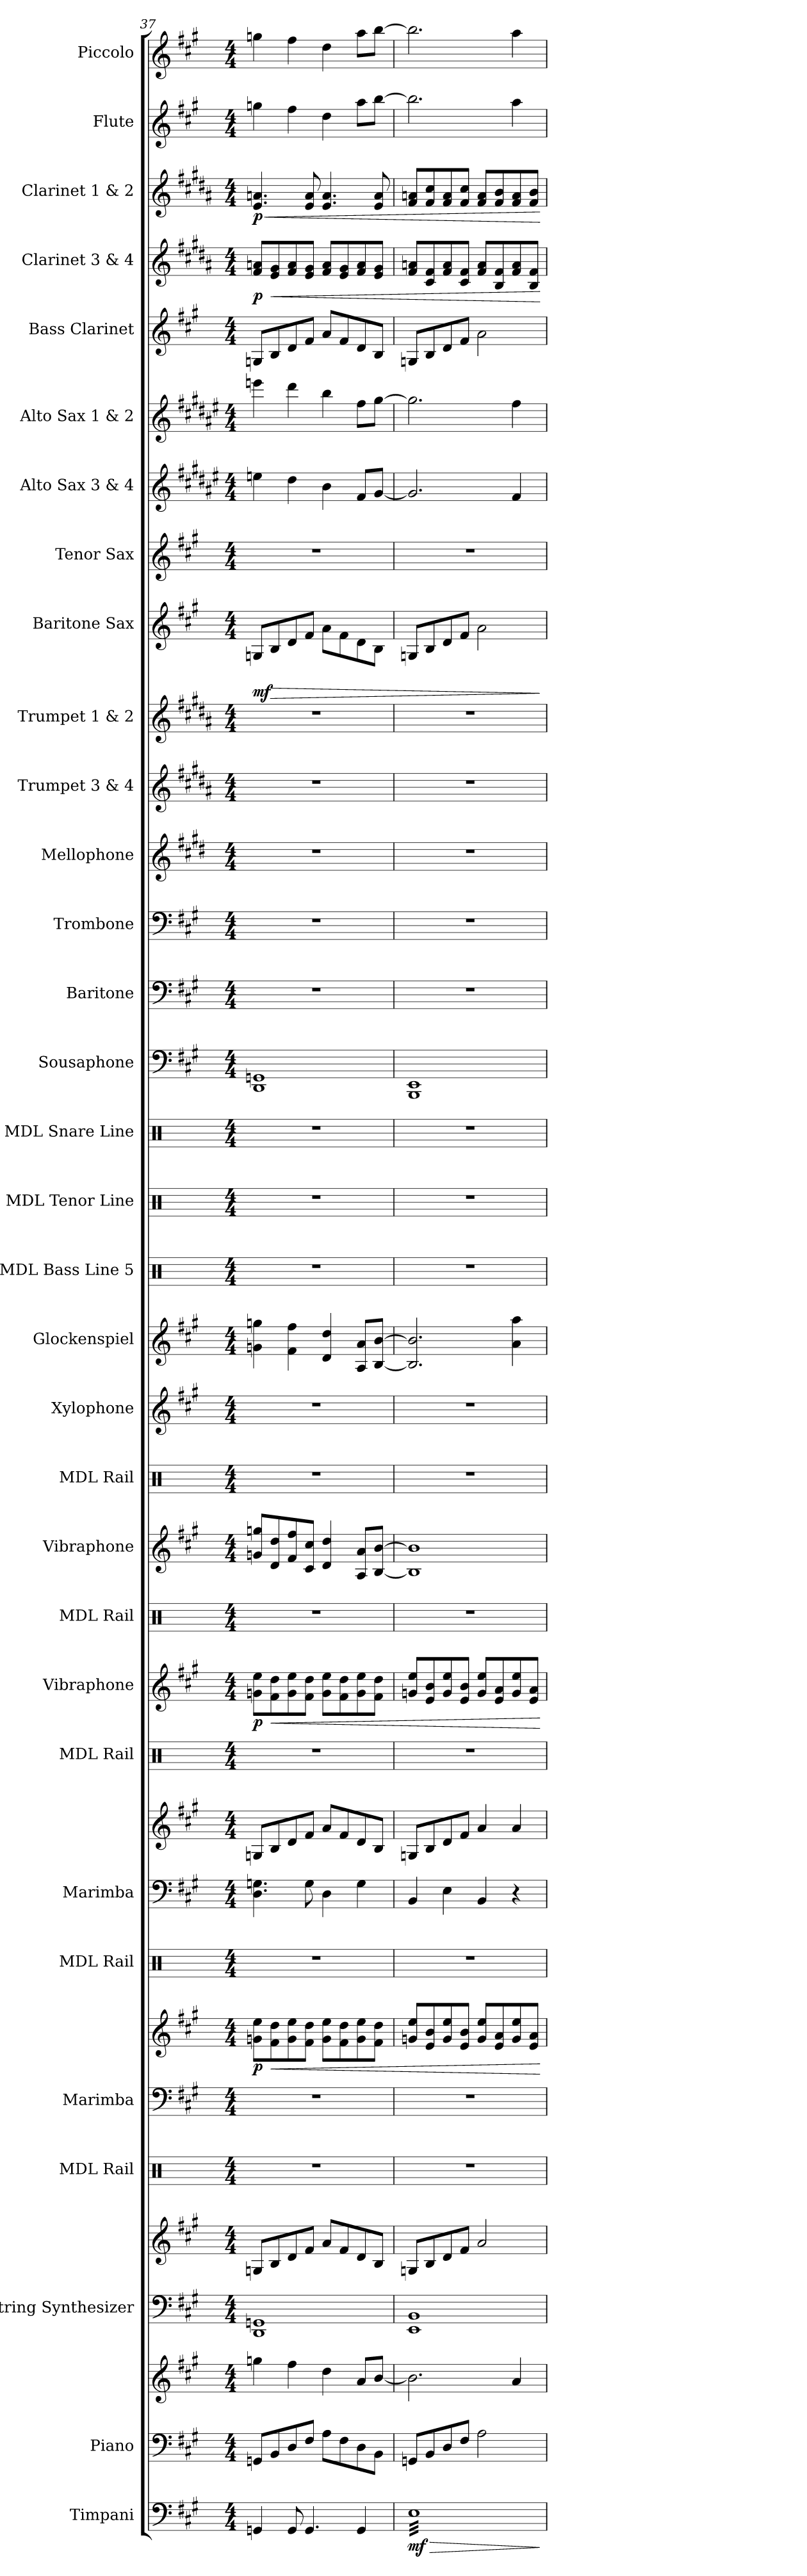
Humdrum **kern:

**kern	**dynam	**kern	**kern	**kern	**kern	**kern	**kern	**kern	**dynam	**kern	**kern	**kern	**kern	**kern	**dynam	**kern	**kern	**kern	**kern	**kern	**kern	**kern	**kern	**kern	**kern	**kern	**kern	**kern	**kern	**kern	**dynam	**kern	**kern	**kern	**kern	**kern	**dynam	**kern	**dynam	**kern	**kern
*part32	*part32	*part31	*part31	*part30	*part30	*part29	*part28	*part28	*part28	*part27	*part26	*part26	*part25	*part24	*part24	*part23	*part22	*part21	*part20	*part19	*part18	*part17	*part16	*part15	*part14	*part13	*part12	*part11	*part10	*part9	*part9	*part8	*part7	*part6	*part5	*part4	*part4	*part3	*part3	*part2	*part1
*staff36	*staff36	*staff35	*staff34	*staff33	*staff32	*staff31	*staff30	*staff29	*staff29/30	*staff28	*staff27	*staff26	*staff25	*staff24	*staff24	*staff23	*staff22	*staff21	*staff20	*staff19	*staff18	*staff17	*staff16	*staff15	*staff14	*staff13	*staff12	*staff11	*staff10	*staff9	*staff9	*staff8	*staff7	*staff6	*staff5	*staff4	*staff4	*staff3	*staff3	*staff2	*staff1
*I"Timpani	*	*I"Piano	*	*I"String Synthesizer	*	*I"MDL Rail	*I"Marimba	*	*	*I"MDL Rail	*I"Marimba	*	*I"MDL Rail	*I"Vibraphone	*	*I"MDL Rail	*I"Vibraphone	*I"MDL Rail	*I"Xylophone	*I"Glockenspiel	*I"MDL Bass Line 5	*I"MDL Tenor Line	*I"MDL Snare Line	*I"Sousaphone	*I"Baritone	*I"Trombone	*I"Mellophone	*I"Trumpet 3 &amp; 4	*I"Trumpet 1 &amp; 2	*I"Baritone Sax	*	*I"Tenor Sax	*I"Alto Sax 3 &amp; 4	*I"Alto Sax 1 &amp; 2	*I"Bass Clarinet	*I"Clarinet 3 &amp; 4	*	*I"Clarinet 1 &amp; 2	*	*I"Flute	*I"Piccolo
*I'Timp.	*	*I'Pno.	*	*I'Synth.	*	*I'RL.	*I'Mrm.	*	*	*I'RL.	*I'Mrm.	*	*I'RL.	*I'Vib.	*	*I'RL.	*I'Vib.	*I'RL.	*I'Xyl.	*I'Glk.	*I'B. L.	*I'T. L.	*I'S. L.	*	*I'Btn.	*I'Tbn.	*I'Mph.	*I'Tpt. 3&amp;4	*I'Tpt. 1&amp;2	*I'Bari. Sax.	*	*I'T. Sax.	*I'A. Sax. 3&amp;4	*I'A. Sax. 1&amp;2	*I'B. Cl.	*I'Cl. 3&amp;4	*	*I'Cl. 1&amp;2	*	*I'Fl.	*I'Picc.
*clefF4	*	*clefF4	*clefG2	*clefF4	*clefG2	*clefX	*clefF4	*clefG2	*	*clefX	*clefF4	*clefG2	*clefX	*clefG2	*	*clefX	*clefG2	*clefX	*clefG2	*clefG2	*clefX	*clefX	*clefX	*clefF4	*clefF4	*clefF4	*clefG2	*clefG2	*clefG2	*clefG2	*	*clefG2	*clefG2	*clefG2	*clefG2	*clefG2	*	*clefG2	*	*clefG2	*clefG2
*	*	*	*	*	*	*	*	*	*	*	*	*	*	*	*	*	*	*	*ITrd-7c-12	*ITrd-14c-24	*	*	*	*	*	*	*ITrd4c7	*ITrd1c2	*ITrd1c2	*ITrd12c21	*	*ITrd8c14	*ITrd5c9	*ITrd5c9	*ITrd8c14	*ITrd1c2	*	*ITrd1c2	*	*	*ITrd-7c-12
*k[f#c#g#]	*	*k[f#c#g#]	*k[f#c#g#]	*k[f#c#g#]	*k[f#c#g#]	*k[]	*k[f#c#g#]	*k[f#c#g#]	*	*k[]	*k[f#c#g#]	*k[f#c#g#]	*k[]	*k[f#c#g#]	*	*k[]	*k[f#c#g#]	*k[]	*k[f#c#g#]	*k[f#c#g#]	*k[]	*k[]	*k[]	*k[f#c#g#]	*k[f#c#g#]	*k[f#c#g#]	*k[f#c#g#]	*k[f#c#g#]	*k[f#c#g#]	*k[f#c#g#]	*	*k[f#c#g#]	*k[f#c#g#]	*k[f#c#g#]	*k[f#c#g#]	*k[f#c#g#]	*	*k[f#c#g#]	*	*k[f#c#g#]	*k[f#c#g#]
*M4/4	*	*M4/4	*M4/4	*M4/4	*M4/4	*M4/4	*M4/4	*M4/4	*	*M4/4	*M4/4	*M4/4	*M4/4	*M4/4	*	*M4/4	*M4/4	*M4/4	*M4/4	*M4/4	*M4/4	*M4/4	*M4/4	*M4/4	*M4/4	*M4/4	*M4/4	*M4/4	*M4/4	*M4/4	*	*M4/4	*M4/4	*M4/4	*M4/4	*M4/4	*	*M4/4	*	*M4/4	*M4/4
=37	=37	=37	=37	=37	=37	=37	=37	=37	=37	=37	=37	=37	=37	=37	=37	=37	=37	=37	=37	=37	=37	=37	=37	=37	=37	=37	=37	=37	=37	=37	=37	=37	=37	=37	=37	=37	=37	=37	=37	=37	=37
!	!	!	!	!	!	!	!	!	!LO:DY:b	!	!	!	!	!	!LO:DY:b	!	!	!	!	!	!	!	!	!	!	!	!	!	!	!	!LO:DY:b	!	!	!	!	!	!LO:DY:b	!	!LO:HP:b	!	!
!	!	!	!	!	!	!	!	!	!	!	!	!	!	!	!	!	!	!	!	!	!	!	!	!	!	!	!	!	!	!	!	!	!	!	!	!	!	!	!LO:DY:n=1:b	!	!
4GGn/	.	8GGn/L	4ggn\	1DD 1GGn	8Gn/L	1r	1r	8gn\ 8ee\L	p	1r	4.D\ 4.Gn\	8Gn/L	1r	8gn\ 8ee\L	p	1r	8gn/ 8ggn/L	1r	1r	4gggn\ 4ggggn\	1r	1r	1r	1DD 1GGn	1r	1r	1r	1r	1r	8GGn/L	mf	1r	4gn\	4ggn\	8GGn/L	8e/ 8gn/L	p	4.d/ 4.gn/	< p	4ggn\	4gggn\
!	!	!	!	!	!	!	!	!	!LO:HP:b	!	!	!	!	!	!LO:HP:b	!	!	!	!	!	!	!	!	!	!	!	!	!	!	!	!LO:HP:b	!	!	!	!	!	!LO:HP:b	!	!	!	!
.	.	8BB/	.	.	8B/	.	.	8f#\ 8dd\	<	.	.	8B/	.	8f#\ 8dd\	<	.	8d/ 8dd/	.	.	.	.	.	.	.	.	.	.	.	.	8BB/	>	.	.	.	8BB/	8d/ 8f#/	<	.	.	.	.
8GG/	.	8D/	4ff#\	.	8d/	.	.	8g\ 8ee\	.	.	.	8d/	.	8g\ 8ee\	.	.	8f#/ 8ff#/	.	.	4fff#\ 4ffff#\	.	.	.	.	.	.	.	.	.	8D/	.	.	4f#\	4ff#\	8D/	8e/ 8g/	.	.	.	4ff#\	4fff#\
4.GG/	.	8F#/J	.	.	8f#/J	.	.	8f#\ 8dd\J	.	.	8G\	8f#/J	.	8f#\ 8dd\J	.	.	8c#/ 8cc#/J	.	.	.	.	.	.	.	.	.	.	.	.	8F#/J	.	.	.	.	8F#/J	8d/ 8f#/J	.	8d/ 8g/	.	.	.
.	.	8A\L	4dd\	.	8a/L	.	.	8g\ 8ee\L	.	.	4D\	8a/L	.	8g\ 8ee\L	.	.	4d/ 4dd/	.	.	4ddd/ 4dddd/	.	.	.	.	.	.	.	.	.	8A\L	.	.	4d\	4dd\	8A/L	8e/ 8g/L	.	4.d/ 4.g/	.	4dd\	4ddd\
.	.	8F#\	.	.	8f#/	.	.	8f#\ 8dd\	.	.	.	8f#/	.	8f#\ 8dd\	.	.	.	.	.	.	.	.	.	.	.	.	.	.	.	8F#\	.	.	.	.	8F#/	8d/ 8f#/	.	.	.	.	.
4GG/	.	8D\	8a/L	.	8d/	.	.	8g\ 8ee\	.	.	4G\	8d/	.	8g\ 8ee\	.	.	8A/ 8a/L	.	.	8aa/ 8aaa/L	.	.	.	.	.	.	.	.	.	8D\	.	.	8A/L	8a\L	8D/	8e/ 8g/	.	.	.	8aa\L	8aaa\L
.	.	8BB\J	[8b/J	.	8B/J	.	.	8f#\ 8dd\J	.	.	.	8B/J	.	8f#\ 8dd\J	.	.	[8B/ [8b/J	.	.	[8bb/ [8bbb/J	.	.	.	.	.	.	.	.	.	8BB\J	.	.	[8B/J	[8b\J	8BB/J	8d/ 8f#/J	.	8d/ 8g/	.	[8bb\J	[8bbb\J
=38	=38	=38	=38	=38	=38	=38	=38	=38	=38	=38	=38	=38	=38	=38	=38	=38	=38	=38	=38	=38	=38	=38	=38	=38	=38	=38	=38	=38	=38	=38	=38	=38	=38	=38	=38	=38	=38	=38	=38	=38	=38
!	!LO:HP:b	!	!	!	!	!	!	!	!	!	!	!	!	!	!	!	!	!	!	!	!	!	!	!	!	!	!	!	!	!	!	!	!	!	!	!	!	!	!	!	!
!	!LO:DY:n=1:b	!	!	!	!	!	!	!	!	!	!	!	!	!	!	!	!	!	!	!	!	!	!	!	!	!	!	!	!	!	!	!	!	!	!	!	!	!	!	!	!
*tremolo	*	*	*	*	*	*	*	*	*	*	*	*	*	*	*	*	*	*	*	*	*	*	*	*	*	*	*	*	*	*	*	*	*	*	*	*	*	*	*	*	*
32ELLL	> mf	8GGn/L	2.b\]	1EE 1BB	8Gn/L	1r	1r	8gn/ 8ee/L	.	1r	4BB/	8Gn/L	1r	8gn/ 8ee/L	.	1r	1B] 1b]	1r	1r	2.bb/] 2.bbb/]	1r	1r	1r	1BBB 1EE	1r	1r	1r	1r	1r	8GGn/L	.	1r	2.B/]	2.b\]	8GGn/L	8e/ 8gn/L	.	8e/ 8gn/L	.	2.bb\]	2.bbb\]
32E	.	.	.	.	.	.	.	.	.	.	.	.	.	.	.	.	.	.	.	.	.	.	.	.	.	.	.	.	.	.	.	.	.	.	.	.	.	.	.	.	.
32E	.	.	.	.	.	.	.	.	.	.	.	.	.	.	.	.	.	.	.	.	.	.	.	.	.	.	.	.	.	.	.	.	.	.	.	.	.	.	.	.	.
32E	.	.	.	.	.	.	.	.	.	.	.	.	.	.	.	.	.	.	.	.	.	.	.	.	.	.	.	.	.	.	.	.	.	.	.	.	.	.	.	.	.
32E	.	8BB/	.	.	8B/	.	.	8e/ 8b/	.	.	.	8B/	.	8e/ 8b/	.	.	.	.	.	.	.	.	.	.	.	.	.	.	.	8BB/	.	.	.	.	8BB/	8B/ 8e/	.	8e/ 8b/	.	.	.
32E	.	.	.	.	.	.	.	.	.	.	.	.	.	.	.	.	.	.	.	.	.	.	.	.	.	.	.	.	.	.	.	.	.	.	.	.	.	.	.	.	.
32E	.	.	.	.	.	.	.	.	.	.	.	.	.	.	.	.	.	.	.	.	.	.	.	.	.	.	.	.	.	.	.	.	.	.	.	.	.	.	.	.	.
32E	.	.	.	.	.	.	.	.	.	.	.	.	.	.	.	.	.	.	.	.	.	.	.	.	.	.	.	.	.	.	.	.	.	.	.	.	.	.	.	.	.
32E	.	8D/	.	.	8d/	.	.	8g/ 8ee/	.	.	4E\	8d/	.	8g/ 8ee/	.	.	.	.	.	.	.	.	.	.	.	.	.	.	.	8D/	.	.	.	.	8D/	8e/ 8g/	.	8e/ 8g/	.	.	.
32E	.	.	.	.	.	.	.	.	.	.	.	.	.	.	.	.	.	.	.	.	.	.	.	.	.	.	.	.	.	.	.	.	.	.	.	.	.	.	.	.	.
32E	.	.	.	.	.	.	.	.	.	.	.	.	.	.	.	.	.	.	.	.	.	.	.	.	.	.	.	.	.	.	.	.	.	.	.	.	.	.	.	.	.
32E	.	.	.	.	.	.	.	.	.	.	.	.	.	.	.	.	.	.	.	.	.	.	.	.	.	.	.	.	.	.	.	.	.	.	.	.	.	.	.	.	.
32E	.	8F#/J	.	.	8f#/J	.	.	8e/ 8b/J	.	.	.	8f#/J	.	8e/ 8b/J	.	.	.	.	.	.	.	.	.	.	.	.	.	.	.	8F#/J	.	.	.	.	8F#/J	8B/ 8e/J	.	8e/ 8b/J	.	.	.
32E	.	.	.	.	.	.	.	.	.	.	.	.	.	.	.	.	.	.	.	.	.	.	.	.	.	.	.	.	.	.	.	.	.	.	.	.	.	.	.	.	.
32E	.	.	.	.	.	.	.	.	.	.	.	.	.	.	.	.	.	.	.	.	.	.	.	.	.	.	.	.	.	.	.	.	.	.	.	.	.	.	.	.	.
32E	.	.	.	.	.	.	.	.	.	.	.	.	.	.	.	.	.	.	.	.	.	.	.	.	.	.	.	.	.	.	.	.	.	.	.	.	.	.	.	.	.
32E	.	2A\	.	.	2a/	.	.	8g/ 8ee/L	.	.	4BB/	4a/	.	8g/ 8ee/L	.	.	.	.	.	.	.	.	.	.	.	.	.	.	.	2A\	.	.	.	.	2A\	8e/ 8g/L	.	8e/ 8g/L	.	.	.
32E	.	.	.	.	.	.	.	.	.	.	.	.	.	.	.	.	.	.	.	.	.	.	.	.	.	.	.	.	.	.	.	.	.	.	.	.	.	.	.	.	.
32E	.	.	.	.	.	.	.	.	.	.	.	.	.	.	.	.	.	.	.	.	.	.	.	.	.	.	.	.	.	.	.	.	.	.	.	.	.	.	.	.	.
32E	.	.	.	.	.	.	.	.	.	.	.	.	.	.	.	.	.	.	.	.	.	.	.	.	.	.	.	.	.	.	.	.	.	.	.	.	.	.	.	.	.
32E	.	.	.	.	.	.	.	8e/ 8a/	.	.	.	.	.	8e/ 8a/	.	.	.	.	.	.	.	.	.	.	.	.	.	.	.	.	.	.	.	.	.	8A/ 8e/	.	8e/ 8a/	.	.	.
32E	.	.	.	.	.	.	.	.	.	.	.	.	.	.	.	.	.	.	.	.	.	.	.	.	.	.	.	.	.	.	.	.	.	.	.	.	.	.	.	.	.
32E	.	.	.	.	.	.	.	.	.	.	.	.	.	.	.	.	.	.	.	.	.	.	.	.	.	.	.	.	.	.	.	.	.	.	.	.	.	.	.	.	.
32E	.	.	.	.	.	.	.	.	.	.	.	.	.	.	.	.	.	.	.	.	.	.	.	.	.	.	.	.	.	.	.	.	.	.	.	.	.	.	.	.	.
32E	.	.	4a/	.	.	.	.	8g/ 8ee/	.	.	4r	4a/	.	8g/ 8ee/	.	.	.	.	.	4aaa\ 4aaaa\	.	.	.	.	.	.	.	.	.	.	.	.	4A/	4a\	.	8e/ 8g/	.	8e/ 8g/	.	4aa\	4aaa\
32E	.	.	.	.	.	.	.	.	.	.	.	.	.	.	.	.	.	.	.	.	.	.	.	.	.	.	.	.	.	.	.	.	.	.	.	.	.	.	.	.	.
32E	.	.	.	.	.	.	.	.	.	.	.	.	.	.	.	.	.	.	.	.	.	.	.	.	.	.	.	.	.	.	.	.	.	.	.	.	.	.	.	.	.
32E	.	.	.	.	.	.	.	.	.	.	.	.	.	.	.	.	.	.	.	.	.	.	.	.	.	.	.	.	.	.	.	.	.	.	.	.	.	.	.	.	.
32E	.	.	.	.	.	.	.	8e/ 8a/J	.	.	.	.	.	8e/ 8a/J	.	.	.	.	.	.	.	.	.	.	.	.	.	.	.	.	.	.	.	.	.	8A/ 8e/J	.	8e/ 8a/J	.	.	.
32E	.	.	.	.	.	.	.	.	.	.	.	.	.	.	.	.	.	.	.	.	.	.	.	.	.	.	.	.	.	.	.	.	.	.	.	.	.	.	.	.	.
32E	.	.	.	.	.	.	.	.	.	.	.	.	.	.	.	.	.	.	.	.	.	.	.	.	.	.	.	.	.	.	.	.	.	.	.	.	.	.	.	.	.
32EJJJ	.	.	.	.	.	.	.	.	.	.	.	.	.	.	.	.	.	.	.	.	.	.	.	.	.	.	.	.	.	.	.	.	.	.	.	.	.	.	.	.	.
*Xtremolo	*	*	*	*	*	*	*	*	*	*	*	*	*	*	*	*	*	*	*	*	*	*	*	*	*	*	*	*	*	*	*	*	*	*	*	*	*	*	*	*	*
.	]	.	.	.	.	.	.	.	[	.	.	.	.	.	[	.	.	.	.	.	.	.	.	.	.	.	.	.	.	.	]	.	.	.	.	.	[	.	[	.	.
=	=	=	=	=	=	=	=	=	=	=	=	=	=	=	=	=	=	=	=	=	=	=	=	=	=	=	=	=	=	=	=	=	=	=	=	=	=	=	=	=	=
*-	*-	*-	*-	*-	*-	*-	*-	*-	*-	*-	*-	*-	*-	*-	*-	*-	*-	*-	*-	*-	*-	*-	*-	*-	*-	*-	*-	*-	*-	*-	*-	*-	*-	*-	*-	*-	*-	*-	*-	*-	*-
